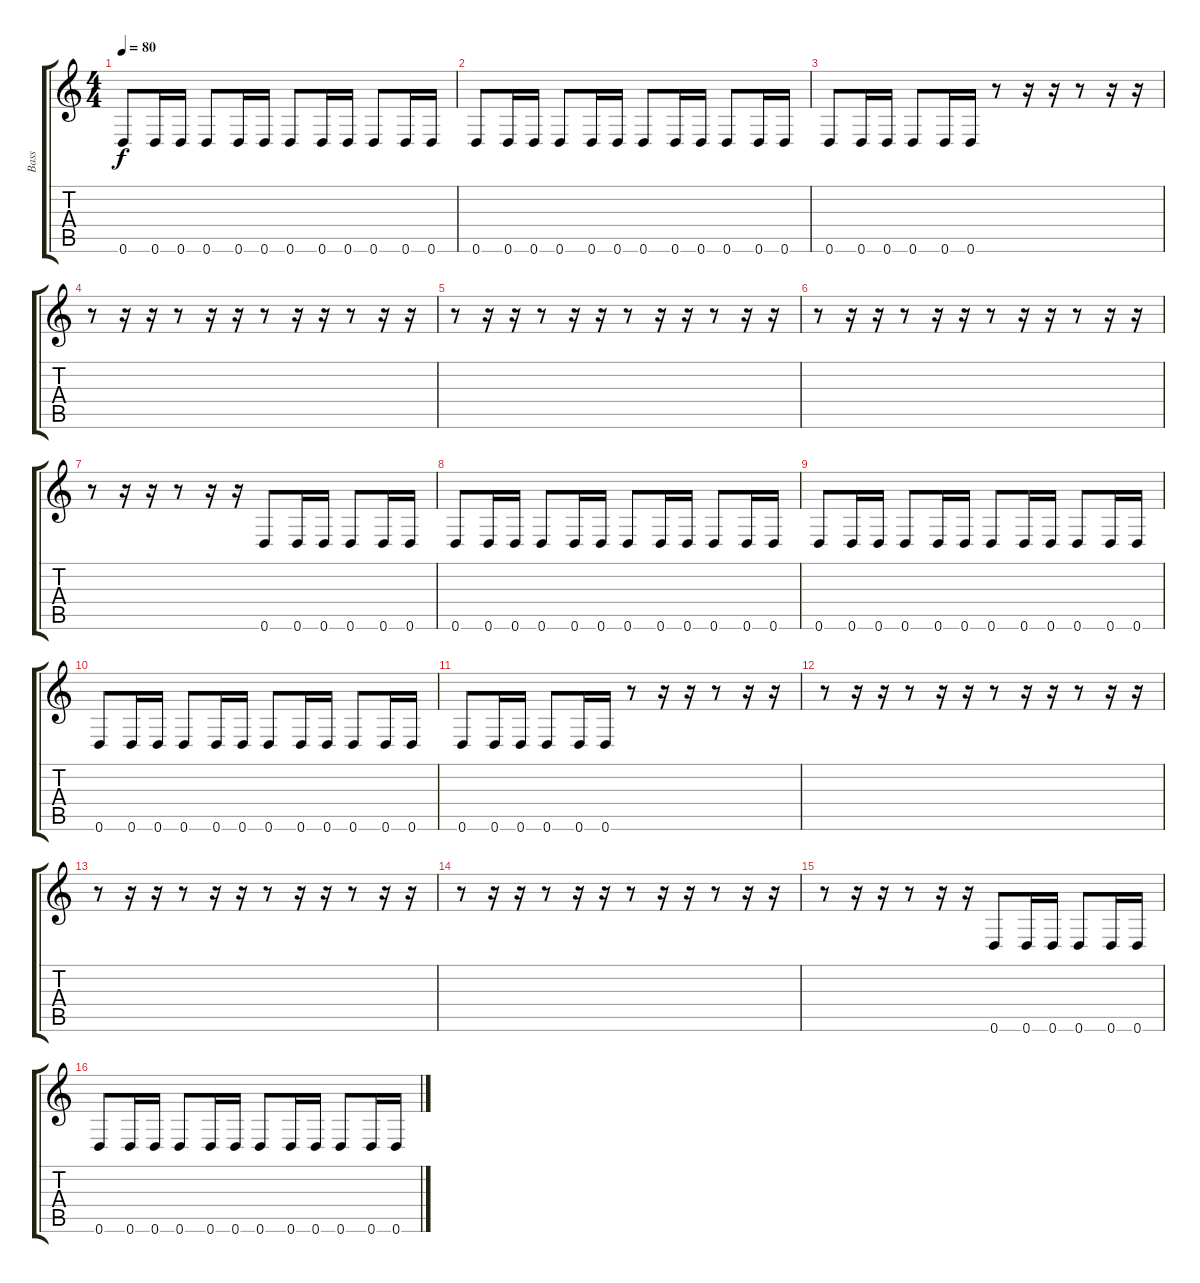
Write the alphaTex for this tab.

\track ("Bass" "Bass") {instrument electricbassfinger}
\staff {score tabs}
\tuning (D4 A3 F3 C3 G2 D2) {hide}
\ts (4 4)
\tempo 80
\clef g2
\ks c
0.6.8{dy f} 0.6.16 0.6.16 0.6.8 0.6.16 0.6.16 0.6.8 0.6.16 0.6.16 0.6.8 0.6.16 0.6.16 |
0.6.8 0.6.16 0.6.16 0.6.8 0.6.16 0.6.16 0.6.8 0.6.16 0.6.16 0.6.8 0.6.16 0.6.16 |
0.6.8 0.6.16 0.6.16 0.6.8 0.6.16 0.6.16 r.8 r.16 r.16 r.8 r.16 r.16 |
r.8 r.16 r.16 r.8 r.16 r.16 r.8 r.16 r.16 r.8 r.16 r.16 |
r.8 r.16 r.16 r.8 r.16 r.16 r.8 r.16 r.16 r.8 r.16 r.16 |
r.8 r.16 r.16 r.8 r.16 r.16 r.8 r.16 r.16 r.8 r.16 r.16 |
r.8 r.16 r.16 r.8 r.16 r.16 0.6.8 0.6.16 0.6.16 0.6.8 0.6.16 0.6.16 |
0.6.8 0.6.16 0.6.16 0.6.8 0.6.16 0.6.16 0.6.8 0.6.16 0.6.16 0.6.8 0.6.16 0.6.16 |
0.6.8 0.6.16 0.6.16 0.6.8 0.6.16 0.6.16 0.6.8 0.6.16 0.6.16 0.6.8 0.6.16 0.6.16 |
0.6.8 0.6.16 0.6.16 0.6.8 0.6.16 0.6.16 0.6.8 0.6.16 0.6.16 0.6.8 0.6.16 0.6.16 |
0.6.8 0.6.16 0.6.16 0.6.8 0.6.16 0.6.16 r.8 r.16 r.16 r.8 r.16 r.16 |
r.8 r.16 r.16 r.8 r.16 r.16 r.8 r.16 r.16 r.8 r.16 r.16 |
r.8 r.16 r.16 r.8 r.16 r.16 r.8 r.16 r.16 r.8 r.16 r.16 |
r.8 r.16 r.16 r.8 r.16 r.16 r.8 r.16 r.16 r.8 r.16 r.16 |
r.8 r.16 r.16 r.8 r.16 r.16 0.6.8 0.6.16 0.6.16 0.6.8 0.6.16 0.6.16 |
0.6.8 0.6.16 0.6.16 0.6.8 0.6.16 0.6.16 0.6.8 0.6.16 0.6.16 0.6.8 0.6.16 0.6.16
